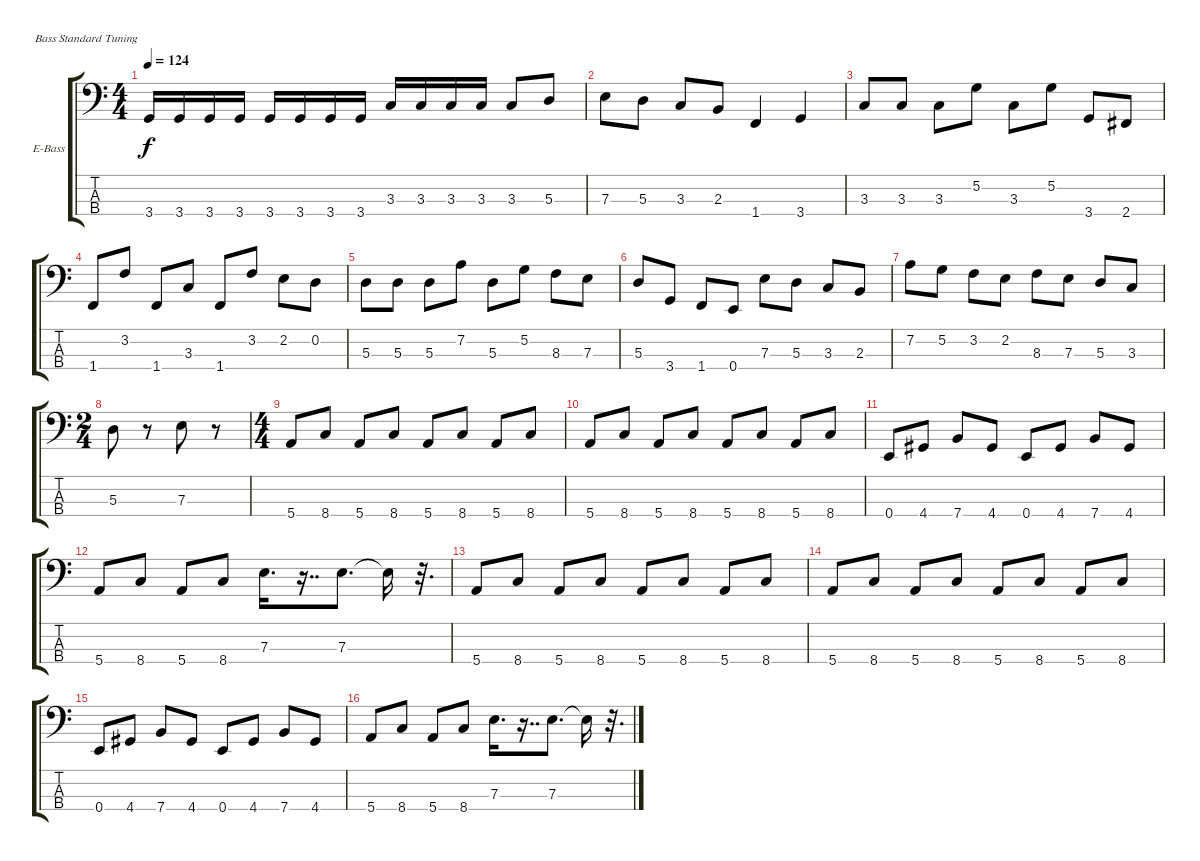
\defaultSystemsLayout 4
\bracketExtendMode groupsimilarinstruments
\firstSystemTrackNameOrientation horizontal
\otherSystemsTrackNameOrientation horizontal
\track ("Electric Bass" "E-Bass") {instrument electricbassfinger}
\staff {score tabs}
\tuning (G2 D2 A1 E1)
\ts (4 4)
\tempo 124
\clef f4
\ks c
3.4.16{dy f} 3.4.16 3.4.16 3.4.16 3.4.16 3.4.16 3.4.16 3.4.16 3.3.16 3.3.16 3.3.16 3.3.16 3.3.8 5.3.8 |
7.3.8 5.3.8 3.3.8 2.3.8 1.4.4 3.4.4 |
3.3.8 3.3.8 3.3.8 5.2.8 3.3.8 5.2.8 3.4.8 2.4.8 |
1.4.8 3.2.8 1.4.8 3.3.8 1.4.8 3.2.8 2.2.8 0.2.8 |
5.3.8 5.3.8 5.3.8 7.2.8 5.3.8 5.2.8 8.3.8 7.3.8 |
5.3.8 3.4.8 1.4.8 0.4.8 7.3.8 5.3.8 3.3.8 2.3.8 |
7.2.8 5.2.8 3.2.8 2.2.8 8.3.8 7.3.8 5.3.8 3.3.8 |
\ts (2 4)
5.3.8 r.8 7.3.8 r.8 |
\ts (4 4)
5.4.8 8.4.8 5.4.8 8.4.8 5.4.8 8.4.8 5.4.8 8.4.8 |
5.4.8 8.4.8 5.4.8 8.4.8 5.4.8 8.4.8 5.4.8 8.4.8 |
0.4.8 4.4.8 7.4.8 4.4.8 0.4.8 4.4.8 7.4.8 4.4.8 |
5.4.8 8.4.8 5.4.8 8.4.8 7.3.16{d} r.16{dd} 7.3.8{d} 7.3{t}.16 r.32{d} |
5.4.8 8.4.8 5.4.8 8.4.8 5.4.8 8.4.8 5.4.8 8.4.8 |
5.4.8 8.4.8 5.4.8 8.4.8 5.4.8 8.4.8 5.4.8 8.4.8 |
0.4.8 4.4.8 7.4.8 4.4.8 0.4.8 4.4.8 7.4.8 4.4.8 |
5.4.8 8.4.8 5.4.8 8.4.8 7.3.16{d} r.16{dd} 7.3.8{d} 7.3{t}.16 r.32{d}
